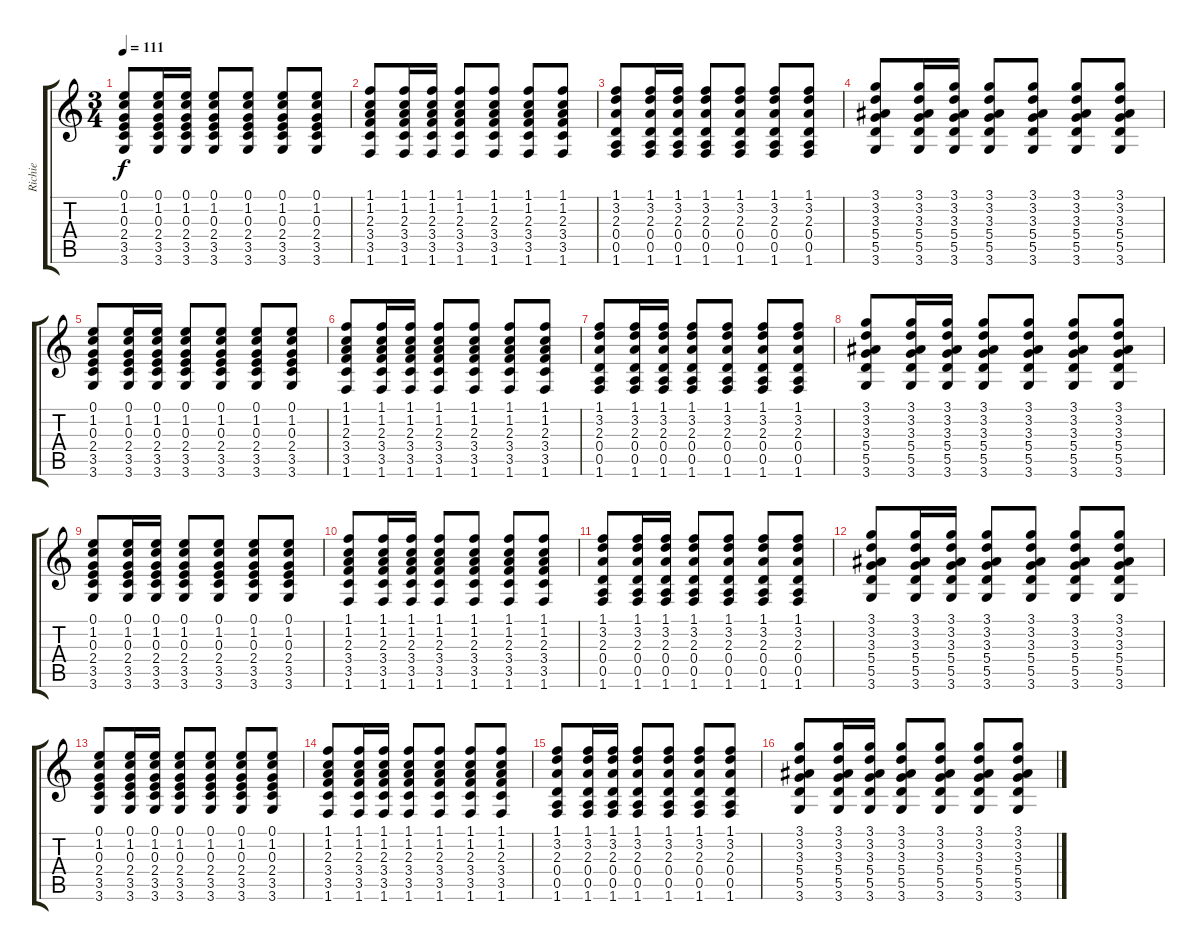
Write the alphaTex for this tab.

\track ("Richie" "Richie") {instrument acousticguitarsteel}
\staff {score tabs}
\tuning (E4 B3 G3 D3 A2 E2) {hide}
\ts (3 4)
\tempo 111
\clef g2
\ks c
(0.1 1.2 0.3 2.4 3.5 3.6).8{dy f} (0.1 1.2 0.3 2.4 3.5 3.6).16 (0.1 1.2 0.3 2.4 3.5 3.6).16 (0.1 1.2 0.3 2.4 3.5 3.6).8 (0.1 1.2 0.3 2.4 3.5 3.6).8 (0.1 1.2 0.3 2.4 3.5 3.6).8 (0.1 1.2 0.3 2.4 3.5 3.6).8 |
(1.1 1.2 2.3 3.4 3.5 1.6).8 (1.1 1.2 2.3 3.4 3.5 1.6).16 (1.1 1.2 2.3 3.4 3.5 1.6).16 (1.1 1.2 2.3 3.4 3.5 1.6).8 (1.1 1.2 2.3 3.4 3.5 1.6).8 (1.1 1.2 2.3 3.4 3.5 1.6).8 (1.1 1.2 2.3 3.4 3.5 1.6).8 |
(1.1 3.2 2.3 0.4 0.5 1.6).8 (1.1 3.2 2.3 0.4 0.5 1.6).16 (1.1 3.2 2.3 0.4 0.5 1.6).16 (1.1 3.2 2.3 0.4 0.5 1.6).8 (1.1 3.2 2.3 0.4 0.5 1.6).8 (1.1 3.2 2.3 0.4 0.5 1.6).8 (1.1 3.2 2.3 0.4 0.5 1.6).8 |
(3.1 3.2 3.3 5.4 5.5 3.6).8 (3.1 3.2 3.3 5.4 5.5 3.6).16 (3.1 3.2 3.3 5.4 5.5 3.6).16 (3.1 3.2 3.3 5.4 5.5 3.6).8 (3.1 3.2 3.3 5.4 5.5 3.6).8 (3.1 3.2 3.3 5.4 5.5 3.6).8 (3.1 3.2 3.3 5.4 5.5 3.6).8 |
(0.1 1.2 0.3 2.4 3.5 3.6).8 (0.1 1.2 0.3 2.4 3.5 3.6).16 (0.1 1.2 0.3 2.4 3.5 3.6).16 (0.1 1.2 0.3 2.4 3.5 3.6).8 (0.1 1.2 0.3 2.4 3.5 3.6).8 (0.1 1.2 0.3 2.4 3.5 3.6).8 (0.1 1.2 0.3 2.4 3.5 3.6).8 |
(1.1 1.2 2.3 3.4 3.5 1.6).8 (1.1 1.2 2.3 3.4 3.5 1.6).16 (1.1 1.2 2.3 3.4 3.5 1.6).16 (1.1 1.2 2.3 3.4 3.5 1.6).8 (1.1 1.2 2.3 3.4 3.5 1.6).8 (1.1 1.2 2.3 3.4 3.5 1.6).8 (1.1 1.2 2.3 3.4 3.5 1.6).8 |
(1.1 3.2 2.3 0.4 0.5 1.6).8 (1.1 3.2 2.3 0.4 0.5 1.6).16 (1.1 3.2 2.3 0.4 0.5 1.6).16 (1.1 3.2 2.3 0.4 0.5 1.6).8 (1.1 3.2 2.3 0.4 0.5 1.6).8 (1.1 3.2 2.3 0.4 0.5 1.6).8 (1.1 3.2 2.3 0.4 0.5 1.6).8 |
(3.1 3.2 3.3 5.4 5.5 3.6).8 (3.1 3.2 3.3 5.4 5.5 3.6).16 (3.1 3.2 3.3 5.4 5.5 3.6).16 (3.1 3.2 3.3 5.4 5.5 3.6).8 (3.1 3.2 3.3 5.4 5.5 3.6).8 (3.1 3.2 3.3 5.4 5.5 3.6).8 (3.1 3.2 3.3 5.4 5.5 3.6).8 |
(0.1 1.2 0.3 2.4 3.5 3.6).8 (0.1 1.2 0.3 2.4 3.5 3.6).16 (0.1 1.2 0.3 2.4 3.5 3.6).16 (0.1 1.2 0.3 2.4 3.5 3.6).8 (0.1 1.2 0.3 2.4 3.5 3.6).8 (0.1 1.2 0.3 2.4 3.5 3.6).8 (0.1 1.2 0.3 2.4 3.5 3.6).8 |
(1.1 1.2 2.3 3.4 3.5 1.6).8 (1.1 1.2 2.3 3.4 3.5 1.6).16 (1.1 1.2 2.3 3.4 3.5 1.6).16 (1.1 1.2 2.3 3.4 3.5 1.6).8 (1.1 1.2 2.3 3.4 3.5 1.6).8 (1.1 1.2 2.3 3.4 3.5 1.6).8 (1.1 1.2 2.3 3.4 3.5 1.6).8 |
(1.1 3.2 2.3 0.4 0.5 1.6).8 (1.1 3.2 2.3 0.4 0.5 1.6).16 (1.1 3.2 2.3 0.4 0.5 1.6).16 (1.1 3.2 2.3 0.4 0.5 1.6).8 (1.1 3.2 2.3 0.4 0.5 1.6).8 (1.1 3.2 2.3 0.4 0.5 1.6).8 (1.1 3.2 2.3 0.4 0.5 1.6).8 |
(3.1 3.2 3.3 5.4 5.5 3.6).8 (3.1 3.2 3.3 5.4 5.5 3.6).16 (3.1 3.2 3.3 5.4 5.5 3.6).16 (3.1 3.2 3.3 5.4 5.5 3.6).8 (3.1 3.2 3.3 5.4 5.5 3.6).8 (3.1 3.2 3.3 5.4 5.5 3.6).8 (3.1 3.2 3.3 5.4 5.5 3.6).8 |
(0.1 1.2 0.3 2.4 3.5 3.6).8 (0.1 1.2 0.3 2.4 3.5 3.6).16 (0.1 1.2 0.3 2.4 3.5 3.6).16 (0.1 1.2 0.3 2.4 3.5 3.6).8 (0.1 1.2 0.3 2.4 3.5 3.6).8 (0.1 1.2 0.3 2.4 3.5 3.6).8 (0.1 1.2 0.3 2.4 3.5 3.6).8 |
(1.1 1.2 2.3 3.4 3.5 1.6).8 (1.1 1.2 2.3 3.4 3.5 1.6).16 (1.1 1.2 2.3 3.4 3.5 1.6).16 (1.1 1.2 2.3 3.4 3.5 1.6).8 (1.1 1.2 2.3 3.4 3.5 1.6).8 (1.1 1.2 2.3 3.4 3.5 1.6).8 (1.1 1.2 2.3 3.4 3.5 1.6).8 |
(1.1 3.2 2.3 0.4 0.5 1.6).8 (1.1 3.2 2.3 0.4 0.5 1.6).16 (1.1 3.2 2.3 0.4 0.5 1.6).16 (1.1 3.2 2.3 0.4 0.5 1.6).8 (1.1 3.2 2.3 0.4 0.5 1.6).8 (1.1 3.2 2.3 0.4 0.5 1.6).8 (1.1 3.2 2.3 0.4 0.5 1.6).8 |
(3.1 3.2 3.3 5.4 5.5 3.6).8 (3.1 3.2 3.3 5.4 5.5 3.6).16 (3.1 3.2 3.3 5.4 5.5 3.6).16 (3.1 3.2 3.3 5.4 5.5 3.6).8 (3.1 3.2 3.3 5.4 5.5 3.6).8 (3.1 3.2 3.3 5.4 5.5 3.6).8 (3.1 3.2 3.3 5.4 5.5 3.6).8
